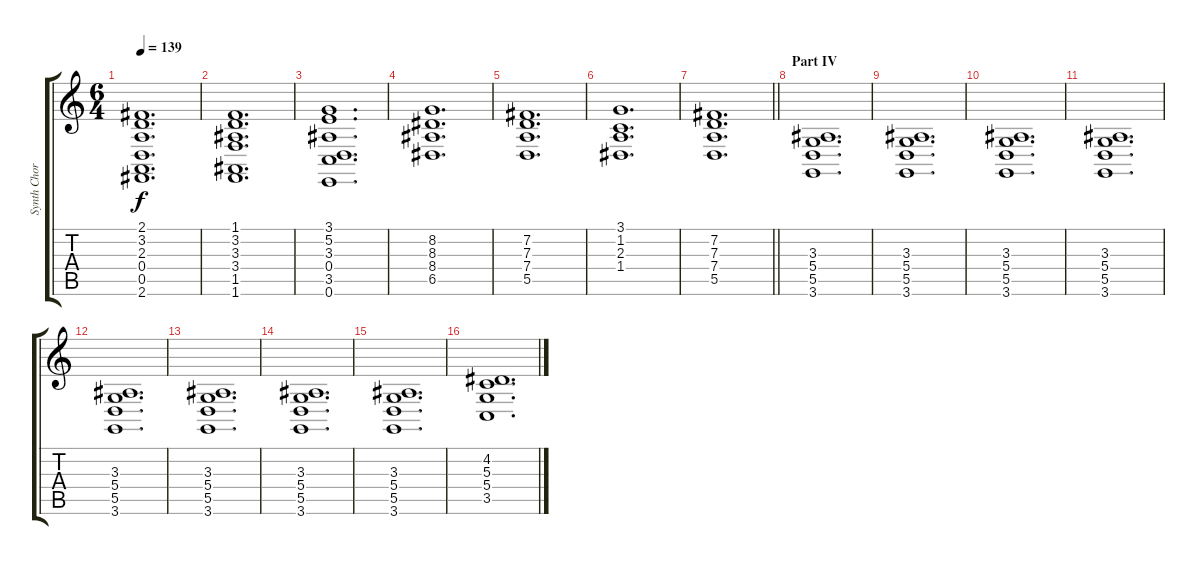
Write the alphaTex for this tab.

\track ("Synth Chords (Rick Wright)" "Synth Chor") {instrument stringensemble1}
\staff {score tabs}
\tuning (E4 B3 G3 D3 A2 E2) {hide}
\ts (6 4)
\tempo 139
\clef g2
\ks c
(2.1 3.2 2.3 0.4 0.5 2.6).1{d dy f} |
(1.1 3.2 3.3 3.4 1.5 1.6).1{d} |
(3.1 5.2 3.3 0.4 3.5 0.6).1{d} |
(8.2 8.3 8.4 6.5).1{d} |
(7.2 7.3 7.4 5.5).1{d} |
(3.1 1.2 2.3 1.4).1{d} |
\barLineRight lightlight
(7.2 7.3 7.4 5.5).1{d} |
\section ("" "Part IV")
(3.3 5.4 5.5 3.6).1{d} |
(3.3 5.4 5.5 3.6).1{d} |
(3.3 5.4 5.5 3.6).1{d} |
(3.3 5.4 5.5 3.6).1{d} |
(3.3 5.4 5.5 3.6).1{d} |
(3.3 5.4 5.5 3.6).1{d} |
(3.3 5.4 5.5 3.6).1{d} |
(3.3 5.4 5.5 3.6).1{d} |
(4.2 5.3 5.4 3.5).1{d}
